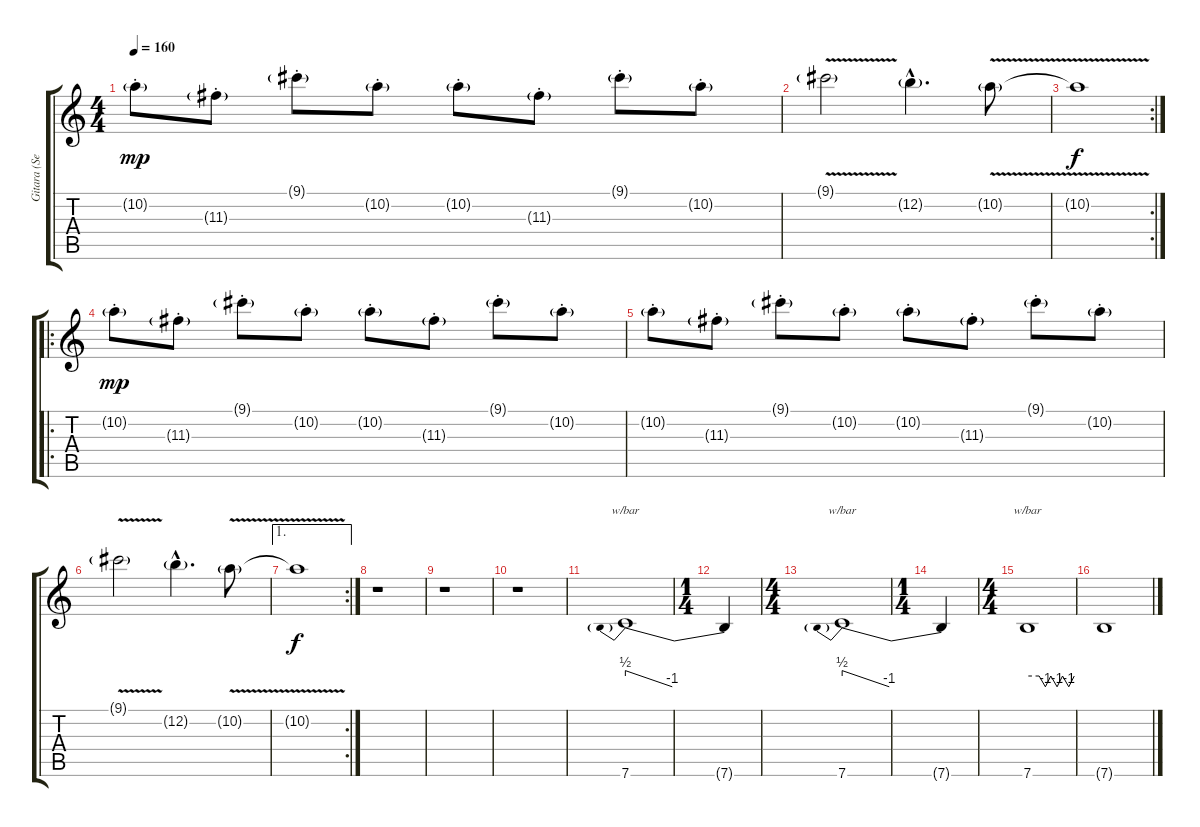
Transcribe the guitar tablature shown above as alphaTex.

\track ("Gitara (Sead Lipovaca)" "Gitara (Se") {instrument overdrivenguitar}
\staff {score tabs}
\tuning (E4 B3 G3 D3 A2 E2) {hide}
\ts (4 4)
\tempo 160
\clef g2
\ks c
10.2{g st}.8{dy mp} 11.3{g st}.8 9.1{g st}.8 10.2{g st}.8 10.2{g st}.8 11.3{g st}.8 9.1{g st}.8 10.2{g st}.8 |
9.1{v g}.2 12.2{g hac}.4{d} 10.2{v g}.8 |
\rc 2
10.2{t}.1{dy f} |
\ro
10.2{g st}.8{dy mp} 11.3{g st}.8 9.1{g st}.8 10.2{g st}.8 10.2{g st}.8 11.3{g st}.8 9.1{g st}.8 10.2{g st}.8 |
10.2{g st}.8 11.3{g st}.8 9.1{g st}.8 10.2{g st}.8 10.2{g st}.8 11.3{g st}.8 9.1{g st}.8 10.2{g st}.8 |
9.1{v g}.2 12.2{g hac}.4{d} 10.2{v g}.8 |
\ae 1
\rc 2
10.2{t}.1{dy f} |
r.1 |
r.1 |
r.1 |
7.6.1{tbe (predivedive default 0 2 60 -4)} |
\ts (1 4)
7.6{t}.4 |
\ts (4 4)
7.6.1{tbe (predivedive default 0 2 60 -4)} |
\ts (1 4)
7.6{t}.4 |
\ts (4 4)
7.6.1{tbe (custom default 0 0 15 0 23 -4 30 0 38 -4 45 0 53 -4 60 0)} |
7.6{t}.1
